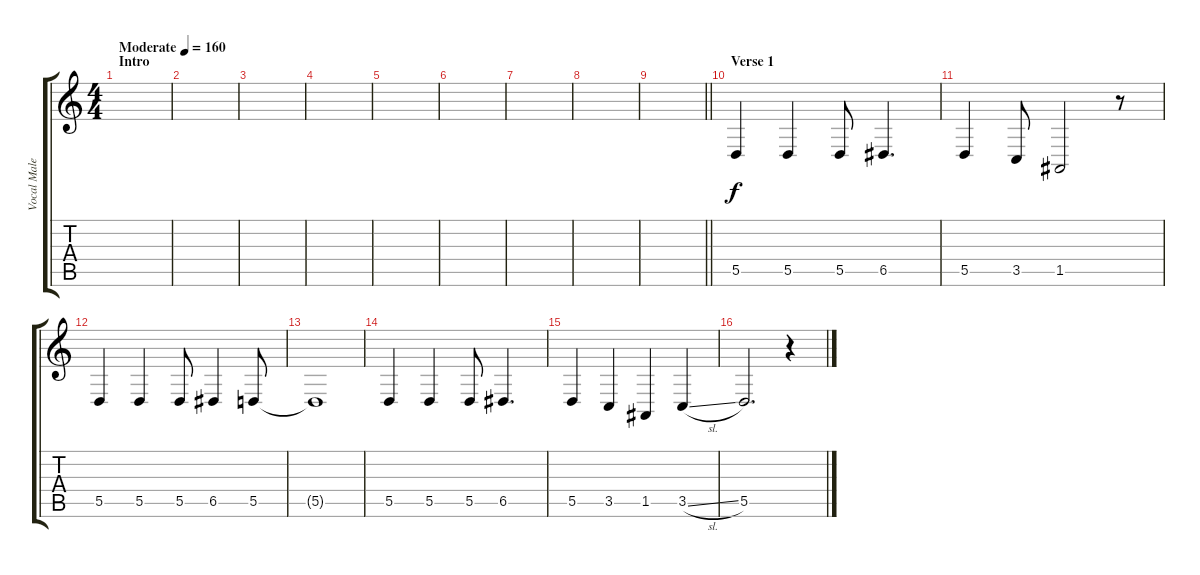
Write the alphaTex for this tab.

\track ("Vocal Male" "Vocal Male") {instrument lead2sawtooth}
\staff {score tabs}
\tuning (E4 B3 G3 D3 A2 E2) {hide}
\ts (4 4)
\section ("" "Intro")
\tempo (160 "Moderate")
\clef g2
\ks c
|
|
|
|
|
|
|
|
\barLineRight lightlight
|
\section ("" "Verse 1")
5.5.4 5.5.4 5.5.8 6.5.4{d} |
5.5.4 3.5.8 1.5.2 r.8 |
5.5.4 5.5.4 5.5.8 6.5.4 5.5.8 |
5.5{t}.1 |
5.5.4 5.5.4 5.5.8 6.5.4{d} |
5.5.4 3.5.4 1.5.4 3.5{sl}.4 |
5.5.2{d} r.4
